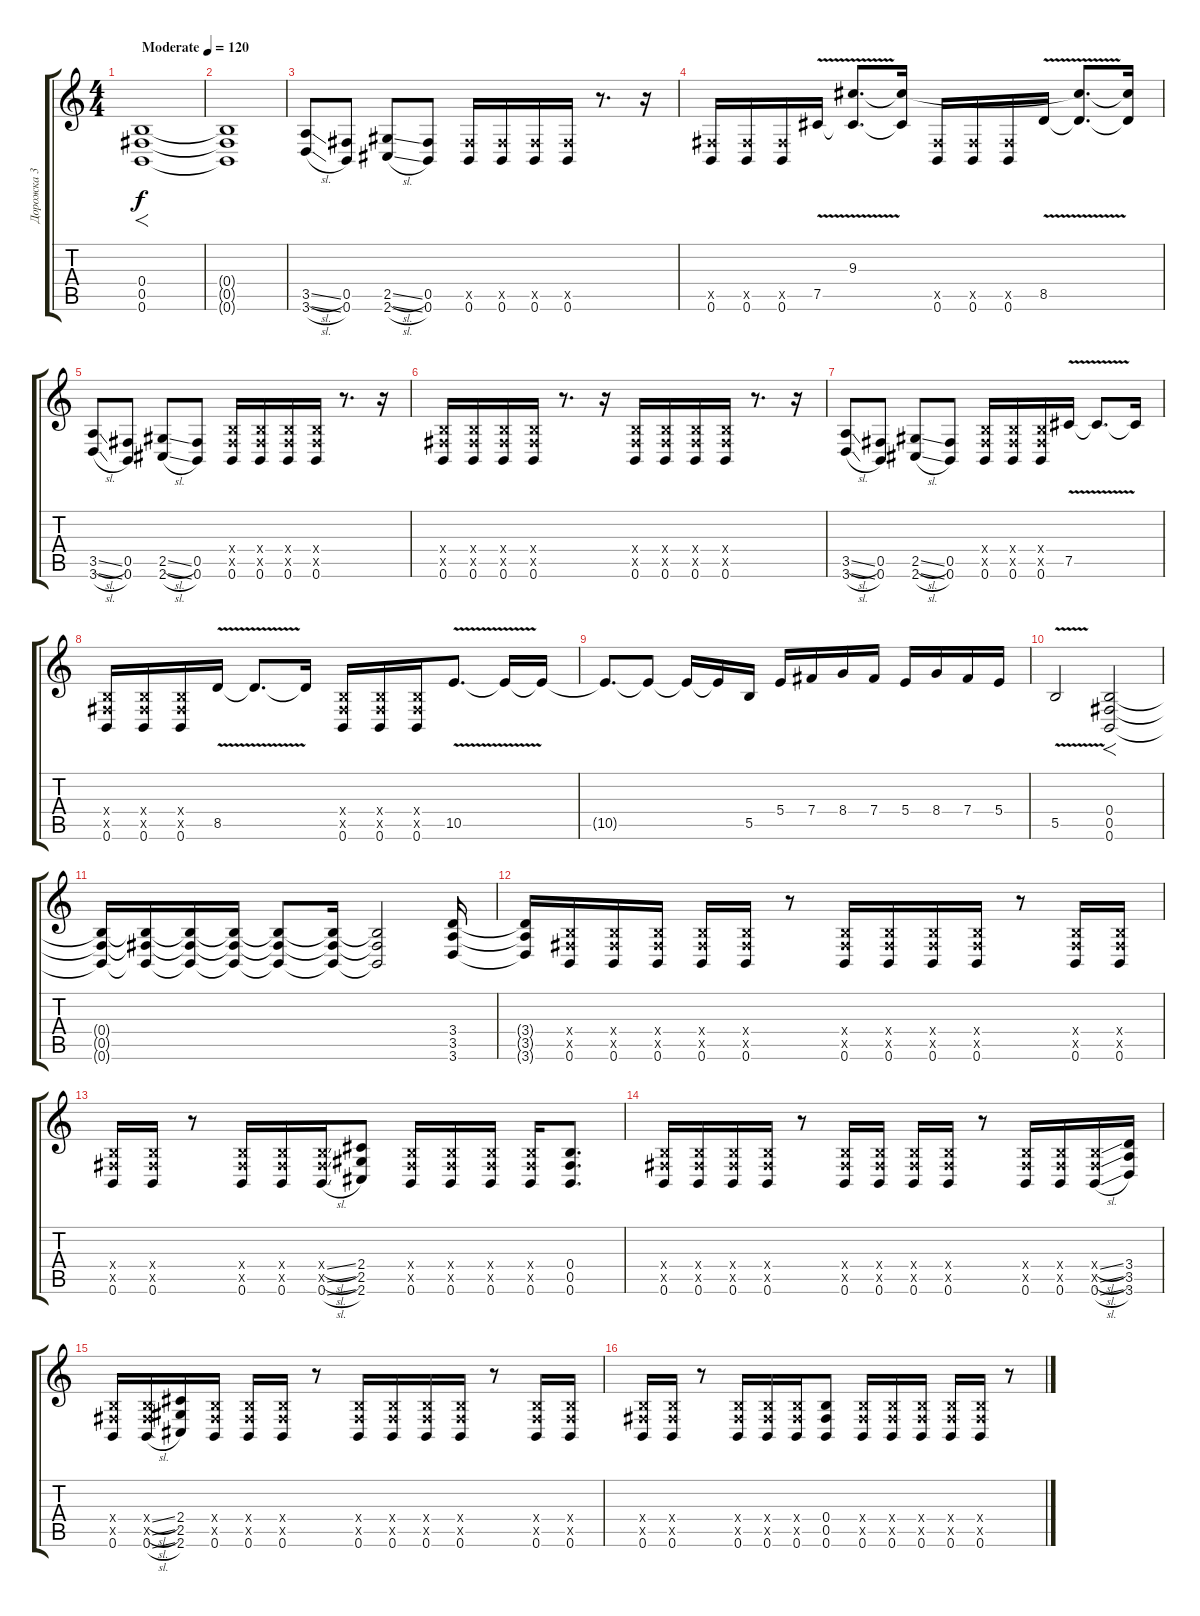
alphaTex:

\track ("Дорожка 3" "Дорожка 3") {instrument overdrivenguitar}
\staff {score tabs}
\tuning (Db4 Ab3 E3 B2 Gb2 B1) {hide}
\ts (4 4)
\tempo (120 "Moderate")
\clef g2
\ks c
(0.4 0.5 0.6).1{f dy f instrument overdrivenguitar} |
(0.4{t} 0.5{t} 0.6{t}).1 |
(3.5{sl} 3.6{sl}).8 (0.5 0.6).8 (2.5{sl} 2.6{sl}).8 (0.5 0.6).8 (0.5{x} 0.6).16 (0.5{x} 0.6).16 (0.5{x} 0.6).16 (0.5{x} 0.6).16 r.8{d} r.16 |
(0.5{x} 0.6).16 (0.5{x} 0.6).16 (0.5{x} 0.6).16 7.5{v}.16 (9.3 7.5{t}).8{d} (9.3{t} 7.5{t}).16 (0.5{x} 0.6).16 (0.5{x} 0.6).16 (0.5{x} 0.6).16 8.5{v}.16 (9.3{t} 8.5{t}).8{d} (9.3{t} 8.5{t}).16 |
(3.5{sl} 3.6{sl}).8 (0.5 0.6).8 (2.5{sl} 2.6{sl}).8 (0.5 0.6).8 (0.4{x} 0.5{x} 0.6).16 (0.4{x} 0.5{x} 0.6).16 (0.4{x} 0.5{x} 0.6).16 (0.4{x} 0.5{x} 0.6).16 r.8{d} r.16 |
(0.4{x} 0.5{x} 0.6).16 (0.4{x} 0.5{x} 0.6).16 (0.4{x} 0.5{x} 0.6).16 (0.4{x} 0.5{x} 0.6).16 r.8{d} r.16 (0.4{x} 0.5{x} 0.6).16 (0.4{x} 0.5{x} 0.6).16 (0.4{x} 0.5{x} 0.6).16 (0.4{x} 0.5{x} 0.6).16 r.8{d} r.16 |
(3.5{sl} 3.6{sl}).8 (0.5 0.6).8 (2.5{sl} 2.6{sl}).8 (0.5 0.6).8 (0.4{x} 0.5{x} 0.6).16 (0.4{x} 0.5{x} 0.6).16 (0.4{x} 0.5{x} 0.6).16 7.5{v}.16 7.5{t}.8{d} 7.5{t}.16 |
(0.4{x} 0.5{x} 0.6).16 (0.4{x} 0.5{x} 0.6).16 (0.4{x} 0.5{x} 0.6).16 8.5{v}.16 8.5{t}.8{d} 8.5{t}.16 (0.4{x} 0.5{x} 0.6).16 (0.4{x} 0.5{x} 0.6).16 (0.4{x} 0.5{x} 0.6).16 10.5{v}.8{d} 10.5{t}.16 10.5{t}.16 |
10.5{t}.8{d} 10.5{t}.8 10.5{t}.16 10.5{t}.16 5.5.16 5.4.16 7.4.16 8.4.16 7.4.16 5.4.16 8.4.16 7.4.16 5.4.16 |
5.5{v}.2 (0.4 0.5 0.6).2{f} |
(0.4{t} 0.5{t} 0.6{t}).16 (0.4{t} 0.5{t} 0.6{t}).16 (0.4{t} 0.5{t} 0.6{t}).16 (0.4{t} 0.5{t} 0.6{t}).16 (0.4{t} 0.5{t} 0.6{t}).8 (0.4{t} 0.5{t} 0.6{t}).16 (0.4{t} 0.5{t} 0.6{t}).2 (3.4 3.5 3.6).16 |
(3.4{t} 3.5{t} 3.6{t}).16 (0.4{x} 0.5{x} 0.6).16 (0.4{x} 0.5{x} 0.6).16 (0.4{x} 0.5{x} 0.6).16 (0.4{x} 0.5{x} 0.6).16 (0.4{x} 0.5{x} 0.6).16 r.8 (0.4{x} 0.5{x} 0.6).16 (0.4{x} 0.5{x} 0.6).16 (0.4{x} 0.5{x} 0.6).16 (0.4{x} 0.5{x} 0.6).16 r.8 (0.4{x} 0.5{x} 0.6).16 (0.4{x} 0.5{x} 0.6).16 |
(0.4{x} 0.5{x} 0.6).16 (0.4{x} 0.5{x} 0.6).16 r.8 (0.4{x} 0.5{x} 0.6).16 (0.4{x} 0.5{x} 0.6).16 (0.4{sl x} 0.5{sl x} 0.6{sl}).16 (2.4 2.5 2.6).8 (0.4{x} 0.5{x} 0.6).16 (0.4{x} 0.5{x} 0.6).16 (0.4{x} 0.5{x} 0.6).16 (0.4{x} 0.5{x} 0.6).16 (0.4 0.5 0.6).8{d} |
(0.4{x} 0.5{x} 0.6).16 (0.4{x} 0.5{x} 0.6).16 (0.4{x} 0.5{x} 0.6).16 (0.4{x} 0.5{x} 0.6).16 r.8 (0.4{x} 0.5{x} 0.6).16 (0.4{x} 0.5{x} 0.6).16 (0.4{x} 0.5{x} 0.6).16 (0.4{x} 0.5{x} 0.6).16 r.8 (0.4{x} 0.5{x} 0.6).16 (0.4{x} 0.5{x} 0.6).16 (0.4{sl x} 0.5{sl x} 0.6{sl}).16 (3.4 3.5 3.6).16 |
(0.4{x} 0.5{x} 0.6).16 (0.4{sl x} 0.5{sl x} 0.6{sl}).16 (2.4 2.5 2.6).16 (0.4{x} 0.5{x} 0.6).16 (0.4{x} 0.5{x} 0.6).16 (0.4{x} 0.5{x} 0.6).16 r.8 (0.4{x} 0.5{x} 0.6).16 (0.4{x} 0.5{x} 0.6).16 (0.4{x} 0.5{x} 0.6).16 (0.4{x} 0.5{x} 0.6).16 r.8 (0.4{x} 0.5{x} 0.6).16 (0.4{x} 0.5{x} 0.6).16 |
(0.4{x} 0.5{x} 0.6).16 (0.4{x} 0.5{x} 0.6).16 r.8 (0.4{x} 0.5{x} 0.6).16 (0.4{x} 0.5{x} 0.6).16 (0.4{x} 0.5{x} 0.6).16 (0.4 0.5 0.6).8 (0.4{x} 0.5{x} 0.6).16 (0.4{x} 0.5{x} 0.6).16 (0.4{x} 0.5{x} 0.6).16 (0.4{x} 0.5{x} 0.6).16 (0.4{x} 0.5{x} 0.6).16 r.8
